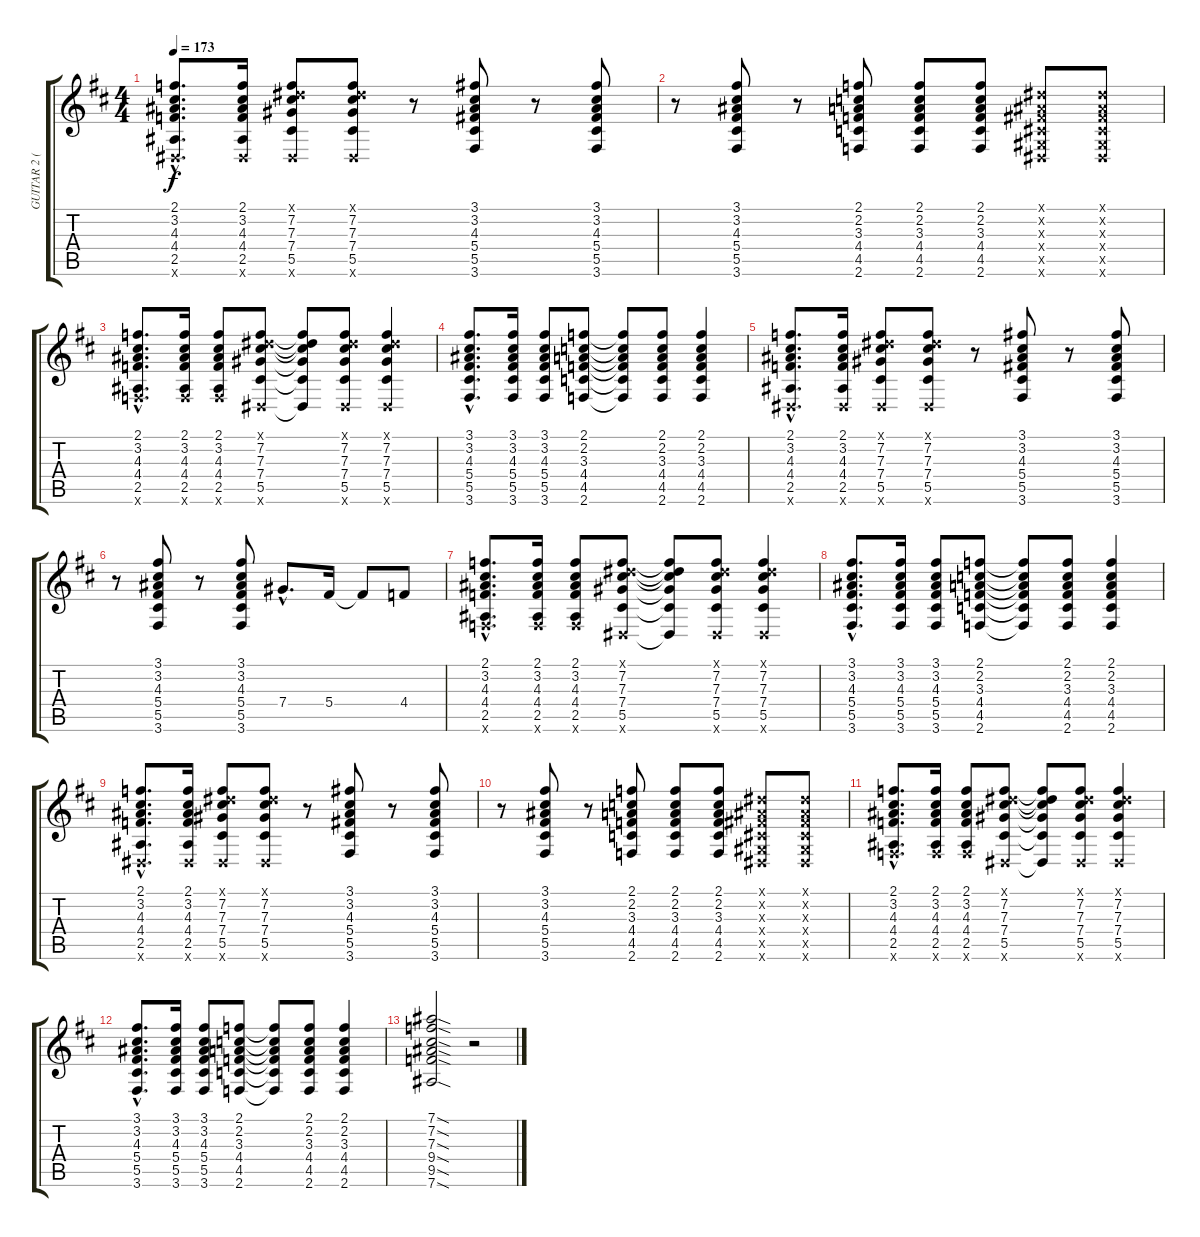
\track ("GUITAR 2 (LEFT)" "GUITAR 2 (") {instrument distortionguitar}
\staff {score tabs}
\tuning (Eb4 Bb3 Gb3 Db3 Ab2 Eb2) {hide}
\ts (4 4)
\tempo 173
\clef g2
\ks bminor
(2.1{hac} 3.2{hac} 4.3{hac} 4.4{hac} 2.5{hac} 0.6{hac x}).8{d dy f} (2.1 3.2 4.3 4.4 2.5 0.6{x}).16 (0.1{x} 7.2 7.3 7.4 5.5 0.6{x}).8 (0.1{x} 7.2 7.3 7.4 5.5 0.6{x}).8 r.8 (3.1 3.2 4.3 5.4 5.5 3.6).8 r.8 (3.1 3.2 4.3 5.4 5.5 3.6).8 |
r.8 (3.1 3.2 4.3 5.4 5.5 3.6).8 r.8 (2.1 2.2 3.3 4.4 4.5 2.6).8 (2.1 2.2 3.3 4.4 4.5 2.6).8 (2.1 2.2 3.3 4.4 4.5 2.6).8 (0.1{x} 0.2{x} 0.3{x} 0.4{x} 0.5{x} 0.6{x}).8 (0.1{x} 0.2{x} 0.3{x} 0.4{x} 0.5{x} 0.6{x}).8 |
(2.1{hac} 3.2{hac} 4.3{hac} 4.4{hac} 2.5{hac} 2.6{hac x}).8{d} (2.1 3.2 4.3 4.4 2.5 2.6{x}).16 (2.1 3.2 4.3 4.4 2.5 2.6{x}).8 (0.1{x} 7.2 7.3 7.4 5.5 0.6{x}).8 (0.1{t} 7.2{t} 7.3{t} 7.4{t} 5.5{t} 0.6{t}).8 (0.1{x} 7.2 7.3 7.4 5.5 0.6{x}).8 (0.1{x} 7.2 7.3 7.4 5.5 0.6{x}).4 |
(3.1{hac} 3.2{hac} 4.3{hac} 5.4{hac} 5.5{hac} 3.6{hac}).8{d} (3.1 3.2 4.3 5.4 5.5 3.6).16 (3.1 3.2 4.3 5.4 5.5 3.6).8 (2.1 2.2 3.3 4.4 4.5 2.6).8 (2.1{t} 2.2{t} 3.3{t} 4.4{t} 4.5{t} 2.6{t}).8 (2.1 2.2 3.3 4.4 4.5 2.6).8 (2.1 2.2 3.3 4.4 4.5 2.6).4 |
(2.1{hac} 3.2{hac} 4.3{hac} 4.4{hac} 2.5{hac} 0.6{hac x}).8{d} (2.1 3.2 4.3 4.4 2.5 0.6{x}).16 (0.1{x} 7.2 7.3 7.4 5.5 0.6{x}).8 (0.1{x} 7.2 7.3 7.4 5.5 0.6{x}).8 r.8 (3.1 3.2 4.3 5.4 5.5 3.6).8 r.8 (3.1 3.2 4.3 5.4 5.5 3.6).8 |
r.8 (3.1 3.2 4.3 5.4 5.5 3.6).8 r.8 (3.1 3.2 4.3 5.4 5.5 3.6).8 7.4{hac}.8{d} 5.4.16 5.4{t}.8 4.4.8 |
(2.1{hac} 3.2{hac} 4.3{hac} 4.4{hac} 2.5{hac} 2.6{hac x}).8{d} (2.1 3.2 4.3 4.4 2.5 2.6{x}).16 (2.1 3.2 4.3 4.4 2.5 2.6{x}).8 (0.1{x} 7.2 7.3 7.4 5.5 0.6{x}).8 (0.1{t} 7.2{t} 7.3{t} 7.4{t} 5.5{t} 0.6{t}).8 (0.1{x} 7.2 7.3 7.4 5.5 0.6{x}).8 (0.1{x} 7.2 7.3 7.4 5.5 0.6{x}).4 |
(3.1{hac} 3.2{hac} 4.3{hac} 5.4{hac} 5.5{hac} 3.6{hac}).8{d} (3.1 3.2 4.3 5.4 5.5 3.6).16 (3.1 3.2 4.3 5.4 5.5 3.6).8 (2.1 2.2 3.3 4.4 4.5 2.6).8 (2.1{t} 2.2{t} 3.3{t} 4.4{t} 4.5{t} 2.6{t}).8 (2.1 2.2 3.3 4.4 4.5 2.6).8 (2.1 2.2 3.3 4.4 4.5 2.6).4 |
(2.1{hac} 3.2{hac} 4.3{hac} 4.4{hac} 2.5{hac} 0.6{hac x}).8{d} (2.1 3.2 4.3 4.4 2.5 0.6{x}).16 (0.1{x} 7.2 7.3 7.4 5.5 0.6{x}).8 (0.1{x} 7.2 7.3 7.4 5.5 0.6{x}).8 r.8 (3.1 3.2 4.3 5.4 5.5 3.6).8 r.8 (3.1 3.2 4.3 5.4 5.5 3.6).8 |
r.8 (3.1 3.2 4.3 5.4 5.5 3.6).8 r.8 (2.1 2.2 3.3 4.4 4.5 2.6).8 (2.1 2.2 3.3 4.4 4.5 2.6).8 (2.1 2.2 3.3 4.4 4.5 2.6).8 (0.1{x} 0.2{x} 0.3{x} 0.4{x} 0.5{x} 0.6{x}).8 (0.1{x} 0.2{x} 0.3{x} 0.4{x} 0.5{x} 0.6{x}).8 |
(2.1{hac} 3.2{hac} 4.3{hac} 4.4{hac} 2.5{hac} 2.6{hac x}).8{d} (2.1 3.2 4.3 4.4 2.5 2.6{x}).16 (2.1 3.2 4.3 4.4 2.5 2.6{x}).8 (0.1{x} 7.2 7.3 7.4 5.5 0.6{x}).8 (0.1{t} 7.2{t} 7.3{t} 7.4{t} 5.5{t} 0.6{t}).8 (0.1{x} 7.2 7.3 7.4 5.5 0.6{x}).8 (0.1{x} 7.2 7.3 7.4 5.5 0.6{x}).4 |
(3.1{hac} 3.2{hac} 4.3{hac} 5.4{hac} 5.5{hac} 3.6{hac}).8{d} (3.1 3.2 4.3 5.4 5.5 3.6).16 (3.1 3.2 4.3 5.4 5.5 3.6).8 (2.1 2.2 3.3 4.4 4.5 2.6).8 (2.1{t} 2.2{t} 3.3{t} 4.4{t} 4.5{t} 2.6{t}).8 (2.1 2.2 3.3 4.4 4.5 2.6).8 (2.1 2.2 3.3 4.4 4.5 2.6).4 |
(7.1{sod} 7.2{sod} 7.3{sod} 9.4{sod} 9.5{sod} 7.6{sod}).2 r.2
